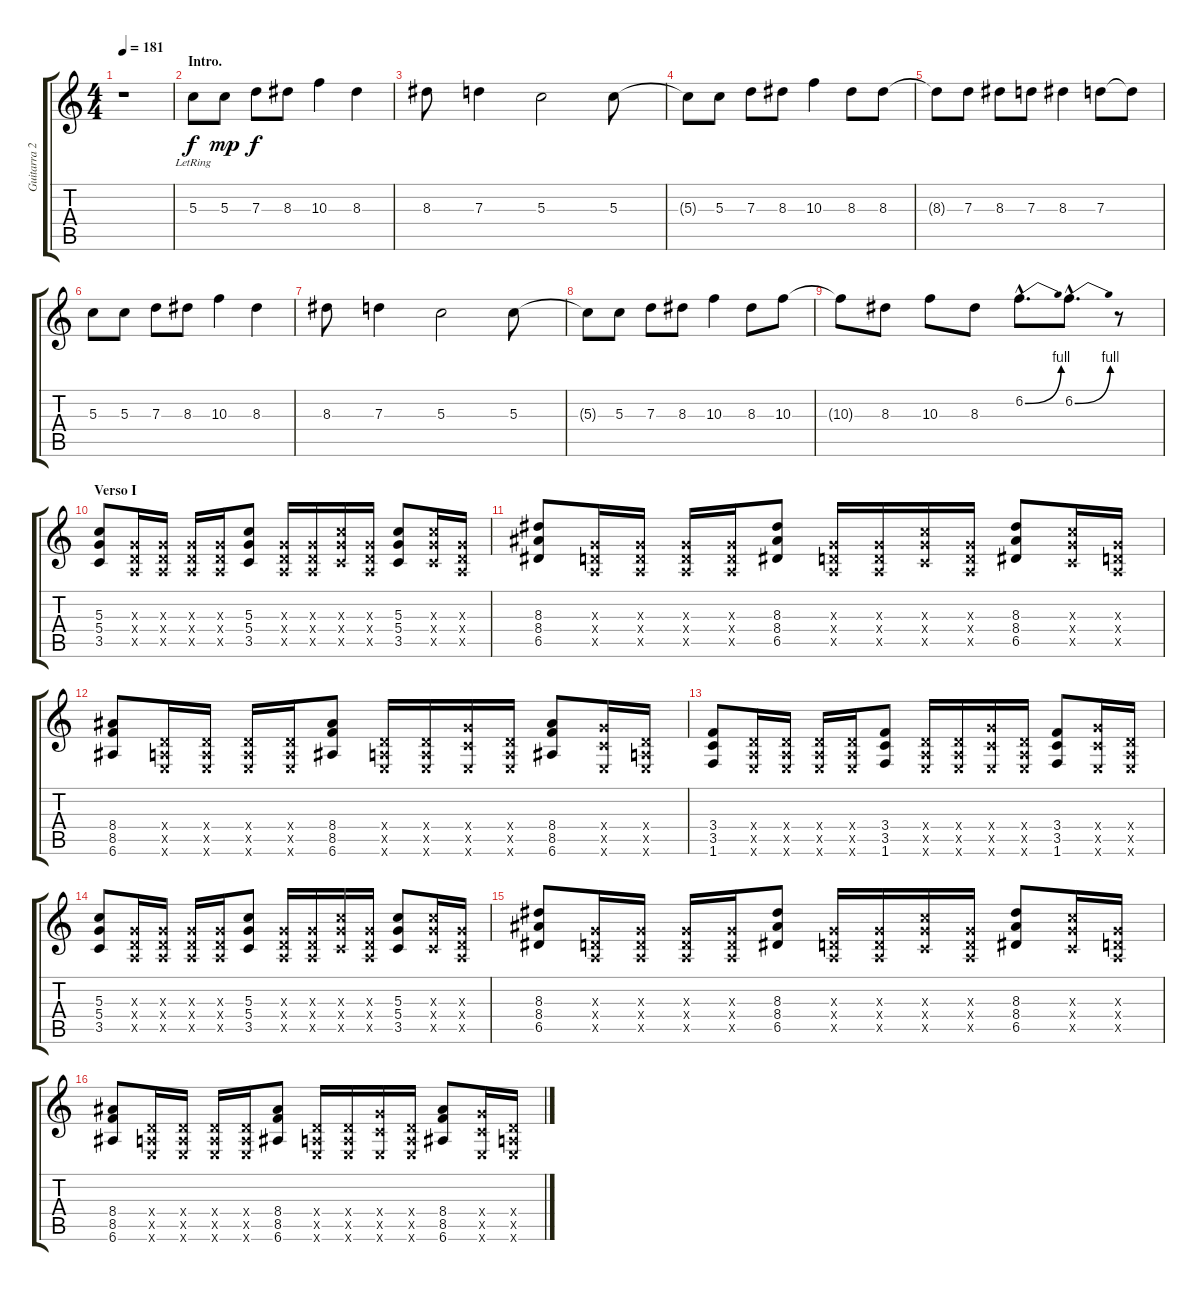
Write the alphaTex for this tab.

\track ("Guitarra 2 - Erik" "Guitarra 2") {instrument overdrivenguitar}
\staff {score tabs}
\tuning (E4 B3 G3 D3 A2 E2) {hide}
\ts (4 4)
\tempo 181
\clef g2
\ks c
r.1{dy f instrument overdrivenguitar} |
\section ("" "Intro.")
5.3{lr}.8 5.3.8{dy mp} 7.3.8{dy f} 8.3.8 10.3.4 8.3.4 |
8.3.8 7.3.4 5.3.2 5.3.8 |
5.3{t}.8 5.3.8 7.3.8 8.3.8 10.3.4 8.3.8 8.3.8 |
8.3{t}.8 7.3.8 8.3.8 7.3.8 8.3.4 7.3.8 7.3{t}.8 |
5.3.8 5.3.8 7.3.8 8.3.8 10.3.4 8.3.4 |
8.3.8 7.3.4 5.3.2 5.3.8 |
5.3{t}.8 5.3.8 7.3.8 8.3.8 10.3.4 8.3.8 10.3.8 |
10.3{t}.8 8.3.8 10.3.8 8.3.8 6.2{be (bend 0 0 60 4) hac}.8{d} 6.2{be (bend 0 0 60 4) hac}.8{d} r.8 |
\section ("" "Verso I")
(5.3 5.4 3.5).8 (0.3{x} 0.4{x} 0.5{x}).16 (0.3{x} 0.4{x} 0.5{x}).16 (0.3{x} 0.4{x} 0.5{x}).16 (0.3{x} 0.4{x} 0.5{x}).16 (5.3 5.4 3.5).8 (0.3{x} 0.4{x} 0.5{x}).16 (0.3{x} 0.4{x} 0.5{x}).16 (5.3{x} 5.4{x} 3.5{x}).16 (0.3{x} 0.4{x} 0.5{x}).16 (5.3 5.4 3.5).8 (5.3{x} 5.4{x} 3.5{x}).16 (0.3{x} 0.4{x} 0.5{x}).16 |
(8.3 8.4 6.5).8 (0.3{x} 0.4{x} 0.5{x}).16 (0.3{x} 0.4{x} 0.5{x}).16 (0.3{x} 0.4{x} 0.5{x}).16 (0.3{x} 0.4{x} 0.5{x}).16 (8.3 8.4 6.5).8 (0.3{x} 0.4{x} 0.5{x}).16 (0.3{x} 0.4{x} 0.5{x}).16 (5.3{x} 5.4{x} 3.5{x}).16 (0.3{x} 0.4{x} 0.5{x}).16 (8.3 8.4 6.5).8 (5.3{x} 5.4{x} 3.5{x}).16 (0.3{x} 0.4{x} 0.5{x}).16 |
(8.4 8.5 6.6).8 (0.4{x} 0.5{x} 0.6{x}).16 (0.4{x} 0.5{x} 0.6{x}).16 (0.4{x} 0.5{x} 0.6{x}).16 (0.4{x} 0.5{x} 0.6{x}).16 (8.4 8.5 6.6).8 (0.4{x} 0.5{x} 0.6{x}).16 (0.4{x} 0.5{x} 0.6{x}).16 (5.4{x} 3.5{x} 0.6{x}).16 (0.4{x} 0.5{x} 0.6{x}).16 (8.4 8.5 6.6).8 (5.4{x} 3.5{x} 0.6{x}).16 (0.4{x} 0.5{x} 0.6{x}).16 |
(3.4 3.5 1.6).8 (0.4{x} 0.5{x} 0.6{x}).16 (0.4{x} 0.5{x} 0.6{x}).16 (0.4{x} 0.5{x} 0.6{x}).16 (0.4{x} 0.5{x} 0.6{x}).16 (3.4 3.5 1.6).8 (0.4{x} 0.5{x} 0.6{x}).16 (0.4{x} 0.5{x} 0.6{x}).16 (5.4{x} 3.5{x} 0.6{x}).16 (0.4{x} 0.5{x} 0.6{x}).16 (3.4 3.5 1.6).8 (5.4{x} 3.5{x} 0.6{x}).16 (0.4{x} 0.5{x} 0.6{x}).16 |
(5.3 5.4 3.5).8 (0.3{x} 0.4{x} 0.5{x}).16 (0.3{x} 0.4{x} 0.5{x}).16 (0.3{x} 0.4{x} 0.5{x}).16 (0.3{x} 0.4{x} 0.5{x}).16 (5.3 5.4 3.5).8 (0.3{x} 0.4{x} 0.5{x}).16 (0.3{x} 0.4{x} 0.5{x}).16 (5.3{x} 5.4{x} 3.5{x}).16 (0.3{x} 0.4{x} 0.5{x}).16 (5.3 5.4 3.5).8 (5.3{x} 5.4{x} 3.5{x}).16 (0.3{x} 0.4{x} 0.5{x}).16 |
(8.3 8.4 6.5).8 (0.3{x} 0.4{x} 0.5{x}).16 (0.3{x} 0.4{x} 0.5{x}).16 (0.3{x} 0.4{x} 0.5{x}).16 (0.3{x} 0.4{x} 0.5{x}).16 (8.3 8.4 6.5).8 (0.3{x} 0.4{x} 0.5{x}).16 (0.3{x} 0.4{x} 0.5{x}).16 (5.3{x} 5.4{x} 3.5{x}).16 (0.3{x} 0.4{x} 0.5{x}).16 (8.3 8.4 6.5).8 (5.3{x} 5.4{x} 3.5{x}).16 (0.3{x} 0.4{x} 0.5{x}).16 |
(8.4 8.5 6.6).8 (0.4{x} 0.5{x} 0.6{x}).16 (0.4{x} 0.5{x} 0.6{x}).16 (0.4{x} 0.5{x} 0.6{x}).16 (0.4{x} 0.5{x} 0.6{x}).16 (8.4 8.5 6.6).8 (0.4{x} 0.5{x} 0.6{x}).16 (0.4{x} 0.5{x} 0.6{x}).16 (5.4{x} 3.5{x} 0.6{x}).16 (0.4{x} 0.5{x} 0.6{x}).16 (8.4 8.5 6.6).8 (5.4{x} 3.5{x} 0.6{x}).16 (0.4{x} 0.5{x} 0.6{x}).16
